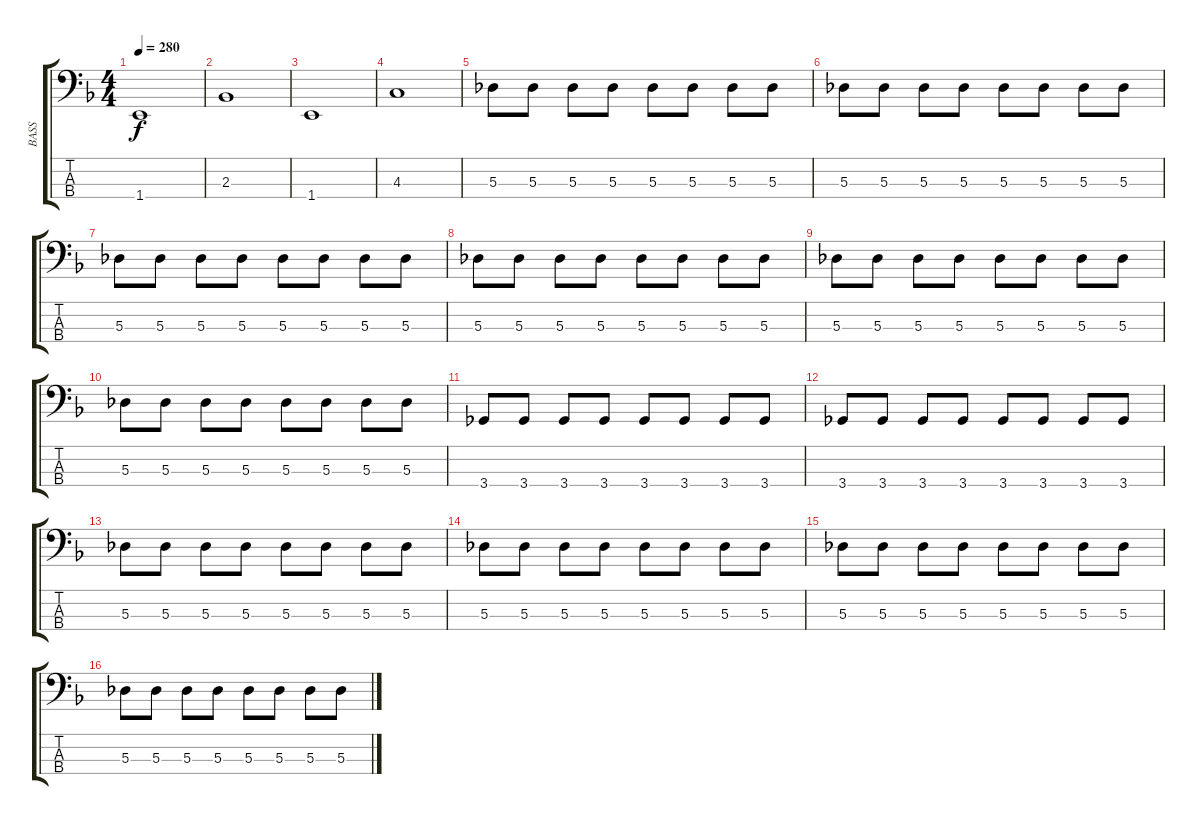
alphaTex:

\track ("BASS" "BASS") {instrument electricbassfinger}
\staff {score tabs}
\tuning (Gb2 Db2 Ab1 Eb1) {hide}
\ts (4 4)
\tempo 280
\clef f4
\ks dminor
1.4.1{dy f} |
2.3.1 |
1.4.1 |
4.3.1 |
5.3.8 5.3.8 5.3.8 5.3.8 5.3.8 5.3.8 5.3.8 5.3.8 |
5.3.8 5.3.8 5.3.8 5.3.8 5.3.8 5.3.8 5.3.8 5.3.8 |
5.3.8 5.3.8 5.3.8 5.3.8 5.3.8 5.3.8 5.3.8 5.3.8 |
5.3.8 5.3.8 5.3.8 5.3.8 5.3.8 5.3.8 5.3.8 5.3.8 |
5.3.8 5.3.8 5.3.8 5.3.8 5.3.8 5.3.8 5.3.8 5.3.8 |
5.3.8 5.3.8 5.3.8 5.3.8 5.3.8 5.3.8 5.3.8 5.3.8 |
3.4.8 3.4.8 3.4.8 3.4.8 3.4.8 3.4.8 3.4.8 3.4.8 |
3.4.8 3.4.8 3.4.8 3.4.8 3.4.8 3.4.8 3.4.8 3.4.8 |
5.3.8 5.3.8 5.3.8 5.3.8 5.3.8 5.3.8 5.3.8 5.3.8 |
5.3.8 5.3.8 5.3.8 5.3.8 5.3.8 5.3.8 5.3.8 5.3.8 |
5.3.8 5.3.8 5.3.8 5.3.8 5.3.8 5.3.8 5.3.8 5.3.8 |
5.3.8 5.3.8 5.3.8 5.3.8 5.3.8 5.3.8 5.3.8 5.3.8
